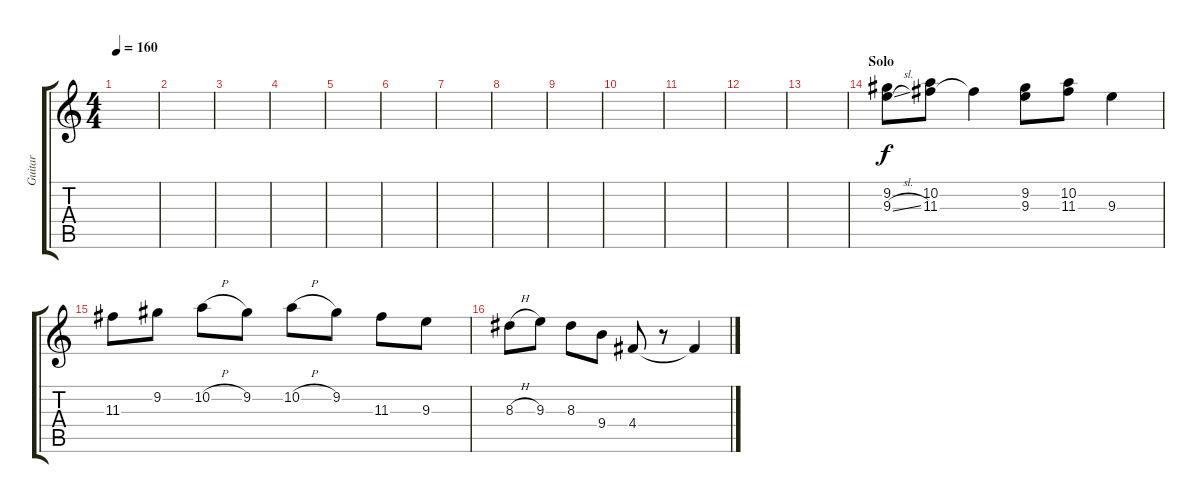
\track ("Guitar" "Guitar") {instrument electricguitarjazz}
\staff {score tabs}
\tuning (E4 B3 G3 D3 A2 E2) {hide}
\ts (4 4)
\tempo 160
\clef g2
\ks c
|
|
|
|
|
|
|
|
|
|
|
|
|
\section ("" "Solo")
(9.2 9.3{sl}).8{instrument overdrivenguitar} (10.2 11.3).8 11.3{t}.4 (9.2 9.3).8 (10.2 11.3).8 9.3.4 |
11.3.8 9.2.8 10.2{h}.8 9.2.8 10.2{h}.8 9.2.8 11.3.8 9.3.8 |
8.3{h}.8 9.3.8 8.3.8 9.4.8 4.4.8 r.8 4.4{t}.4
